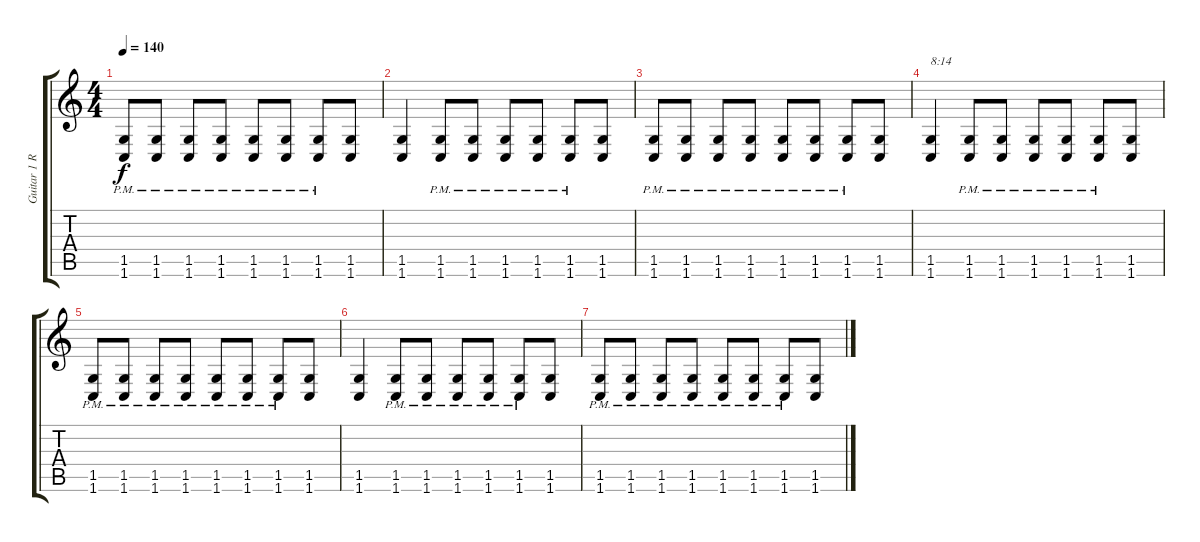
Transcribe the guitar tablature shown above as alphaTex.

\track ("Guitar 1 Rhythm" "Guitar 1 R") {instrument overdrivenguitar}
\staff {score tabs}
\tuning (E4 B3 E3 B2 Gb2 B1) {hide}
\ts (4 4)
\tempo 140
\clef g2
\ks c
(1.5{pm} 1.6).8{dy f} (1.5{pm} 1.6{pm}).8 (1.5{pm} 1.6{pm}).8 (1.5{pm} 1.6{pm}).8 (1.5{pm} 1.6{pm}).8 (1.5{pm} 1.6{pm}).8 (1.5{pm} 1.6).8 (1.5 1.6).8 |
(1.5 1.6).4 (1.5{pm} 1.6{pm}).8 (1.5{pm} 1.6{pm}).8 (1.5{pm} 1.6{pm}).8 (1.5{pm} 1.6{pm}).8 (1.5{pm} 1.6).8 (1.5 1.6).8 |
(1.5{pm} 1.6).8 (1.5{pm} 1.6{pm}).8 (1.5{pm} 1.6{pm}).8 (1.5{pm} 1.6{pm}).8 (1.5{pm} 1.6{pm}).8 (1.5{pm} 1.6{pm}).8 (1.5{pm} 1.6).8 (1.5 1.6).8 |
(1.5 1.6).4{txt "8:14"} (1.5{pm} 1.6{pm}).8 (1.5{pm} 1.6{pm}).8 (1.5{pm} 1.6{pm}).8 (1.5{pm} 1.6{pm}).8 (1.5{pm} 1.6).8 (1.5 1.6).8 |
(1.5{pm} 1.6).8 (1.5{pm} 1.6{pm}).8 (1.5{pm} 1.6{pm}).8 (1.5{pm} 1.6{pm}).8 (1.5{pm} 1.6{pm}).8 (1.5{pm} 1.6{pm}).8 (1.5{pm} 1.6).8 (1.5 1.6).8 |
(1.5 1.6).4 (1.5{pm} 1.6{pm}).8 (1.5{pm} 1.6{pm}).8 (1.5{pm} 1.6{pm}).8 (1.5{pm} 1.6{pm}).8 (1.5{pm} 1.6).8 (1.5 1.6).8 |
(1.5{pm} 1.6).8 (1.5{pm} 1.6{pm}).8 (1.5{pm} 1.6{pm}).8 (1.5{pm} 1.6{pm}).8 (1.5{pm} 1.6{pm}).8 (1.5{pm} 1.6{pm}).8 (1.5{pm} 1.6).8 (1.5 1.6).8
